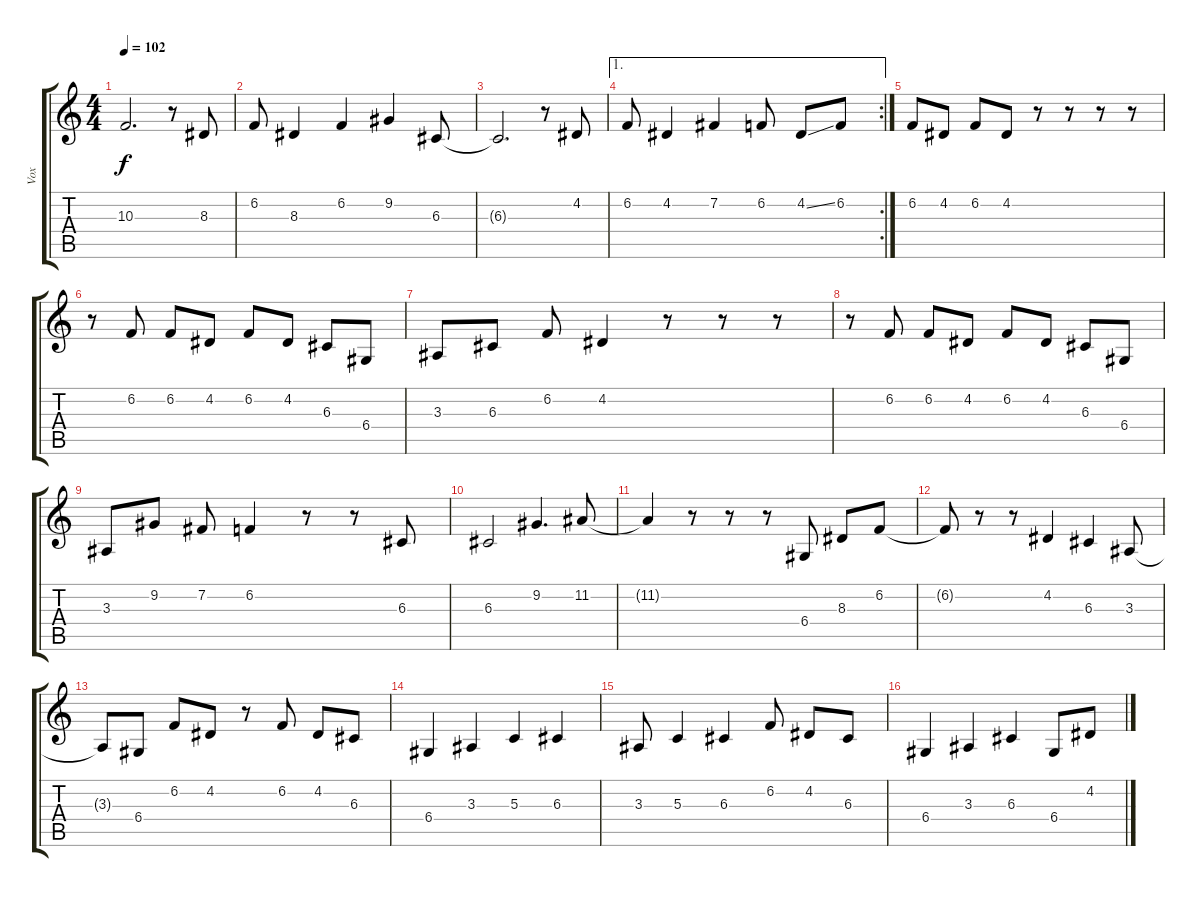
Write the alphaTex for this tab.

\track ("Vox" "Vox") {mute instrument lead2sawtooth}
\staff {score tabs}
\tuning (E4 B3 G3 D3 A2 E2) {hide}
\ts (4 4)
\tempo 102
\clef g2
\ks c
10.3.2{d dy f} r.8 8.3.8 |
6.2.8 8.3.4 6.2.4 9.2.4 6.3.8 |
6.3{t}.2{d} r.8 4.2.8 |
\ae 1
\rc 2
6.2.8 4.2.4 7.2.4 6.2.8 4.2{ss}.8 6.2.8 |
6.2.8 4.2.8 6.2.8 4.2.8 r.8 r.8 r.8 r.8 |
r.8 6.2.8 6.2.8 4.2.8 6.2.8 4.2.8 6.3.8 6.4.8 |
3.3.8 6.3.8 6.2.8 4.2.4 r.8 r.8 r.8 |
r.8 6.2.8 6.2.8 4.2.8 6.2.8 4.2.8 6.3.8 6.4.8 |
3.3.8 9.2.8 7.2.8 6.2.4 r.8 r.8 6.3.8 |
6.3.2 9.2.4{d} 11.2.8 |
11.2{t}.4 r.8 r.8 r.8 6.4.8 8.3.8 6.2.8 |
6.2{t}.8 r.8 r.8 4.2.4 6.3.4 3.3.8 |
3.3{t}.8 6.4.8 6.2.8 4.2.8 r.8 6.2.8 4.2.8 6.3.8 |
6.4.4 3.3.4 5.3.4 6.3.4 |
3.3.8 5.3.4 6.3.4 6.2.8 4.2.8 6.3.8 |
6.4.4 3.3.4 6.3.4 6.4.8 4.2.8
